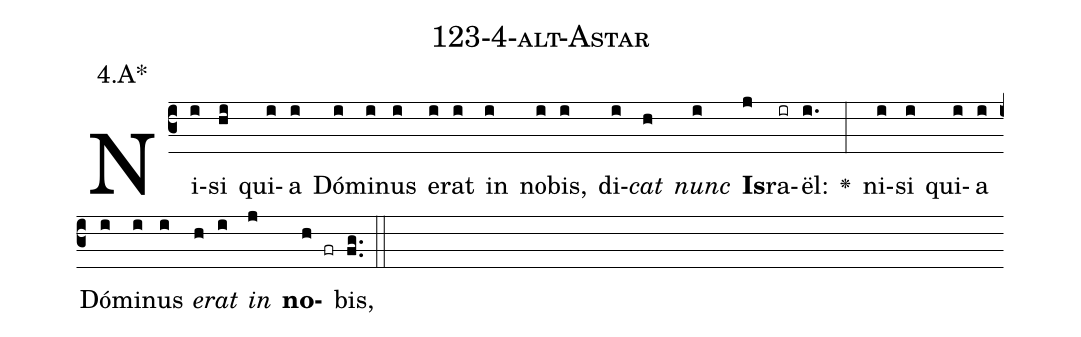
name: 123-4-alt-Astar;
annotation: 4.A*;
%%
(c3)Ni(i)si(hi) qui(i)a(i) Dó(i)mi(i)nus(i) e(i)rat(i) in(i) no(i)bis,(i) di(i)<i>cat</i>(h) <i>nunc</i>(i) <b>Is</b>(j)ra(ir)ël:(i.) <v>\greheightstar</v>(:) ni(i)si(i) qui(i)a(i) Dó(i)mi(i)nus(i) <i>e</i>(h)<i>rat</i>(i) <i>in</i>(j) <b>no</b>(h fr)bis,(fg..) (::)


%E(i) u(h) o(i) u(j) a(h) e.(fg..) (::)
